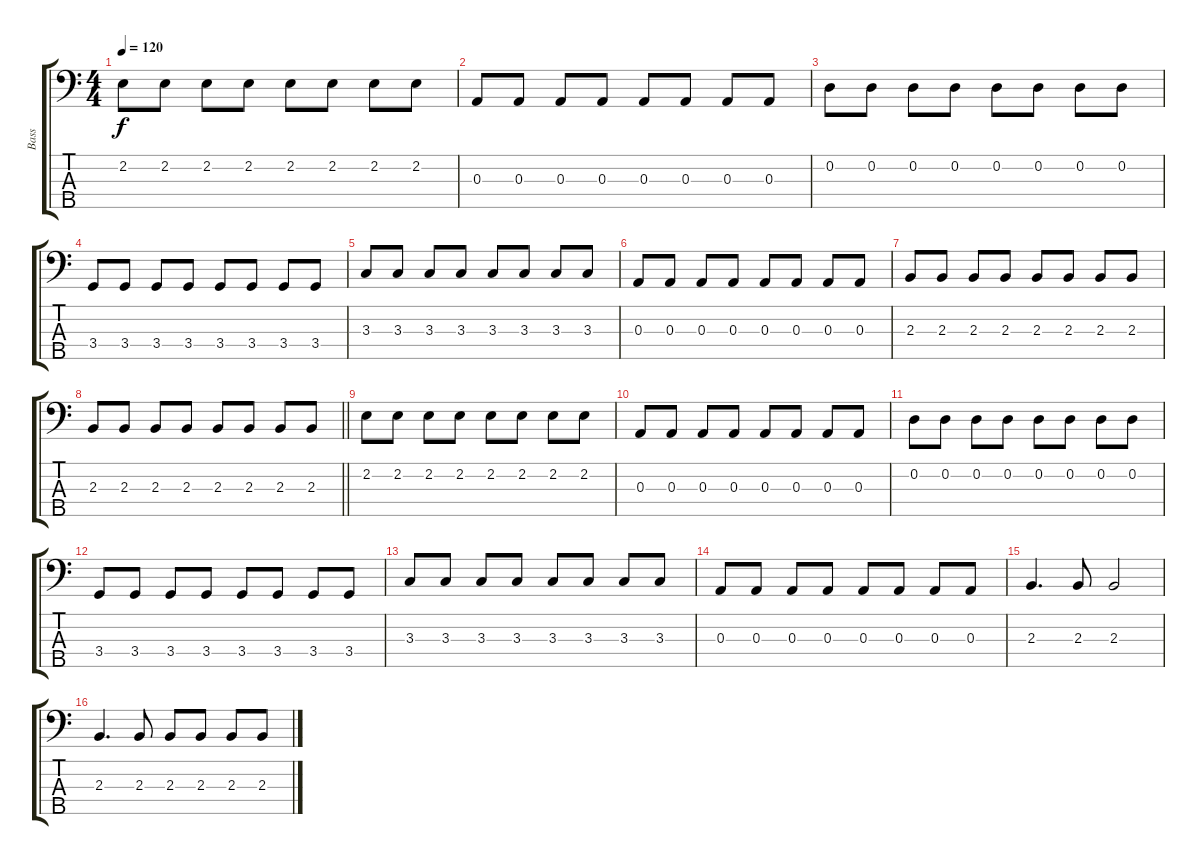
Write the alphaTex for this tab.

\track ("Bass" "Bass") {instrument electricbassfinger}
\staff {score tabs}
\tuning (G2 D2 A1 E1 B0) {hide}
\ts (4 4)
\tempo 120
\clef f4
\ks c
2.2.8{dy f} 2.2.8 2.2.8 2.2.8 2.2.8 2.2.8 2.2.8 2.2.8 |
0.3.8 0.3.8 0.3.8 0.3.8 0.3.8 0.3.8 0.3.8 0.3.8 |
0.2.8 0.2.8 0.2.8 0.2.8 0.2.8 0.2.8 0.2.8 0.2.8 |
3.4.8 3.4.8 3.4.8 3.4.8 3.4.8 3.4.8 3.4.8 3.4.8 |
3.3.8 3.3.8 3.3.8 3.3.8 3.3.8 3.3.8 3.3.8 3.3.8 |
0.3.8 0.3.8 0.3.8 0.3.8 0.3.8 0.3.8 0.3.8 0.3.8 |
2.3.8 2.3.8 2.3.8 2.3.8 2.3.8 2.3.8 2.3.8 2.3.8 |
\barLineRight lightlight
2.3.8 2.3.8 2.3.8 2.3.8 2.3.8 2.3.8 2.3.8 2.3.8 |
2.2.8 2.2.8 2.2.8 2.2.8 2.2.8 2.2.8 2.2.8 2.2.8 |
0.3.8 0.3.8 0.3.8 0.3.8 0.3.8 0.3.8 0.3.8 0.3.8 |
0.2.8 0.2.8 0.2.8 0.2.8 0.2.8 0.2.8 0.2.8 0.2.8 |
3.4.8 3.4.8 3.4.8 3.4.8 3.4.8 3.4.8 3.4.8 3.4.8 |
3.3.8 3.3.8 3.3.8 3.3.8 3.3.8 3.3.8 3.3.8 3.3.8 |
0.3.8 0.3.8 0.3.8 0.3.8 0.3.8 0.3.8 0.3.8 0.3.8 |
2.3.4{d} 2.3.8 2.3.2 |
2.3.4{d} 2.3.8 2.3.8 2.3.8 2.3.8 2.3.8
